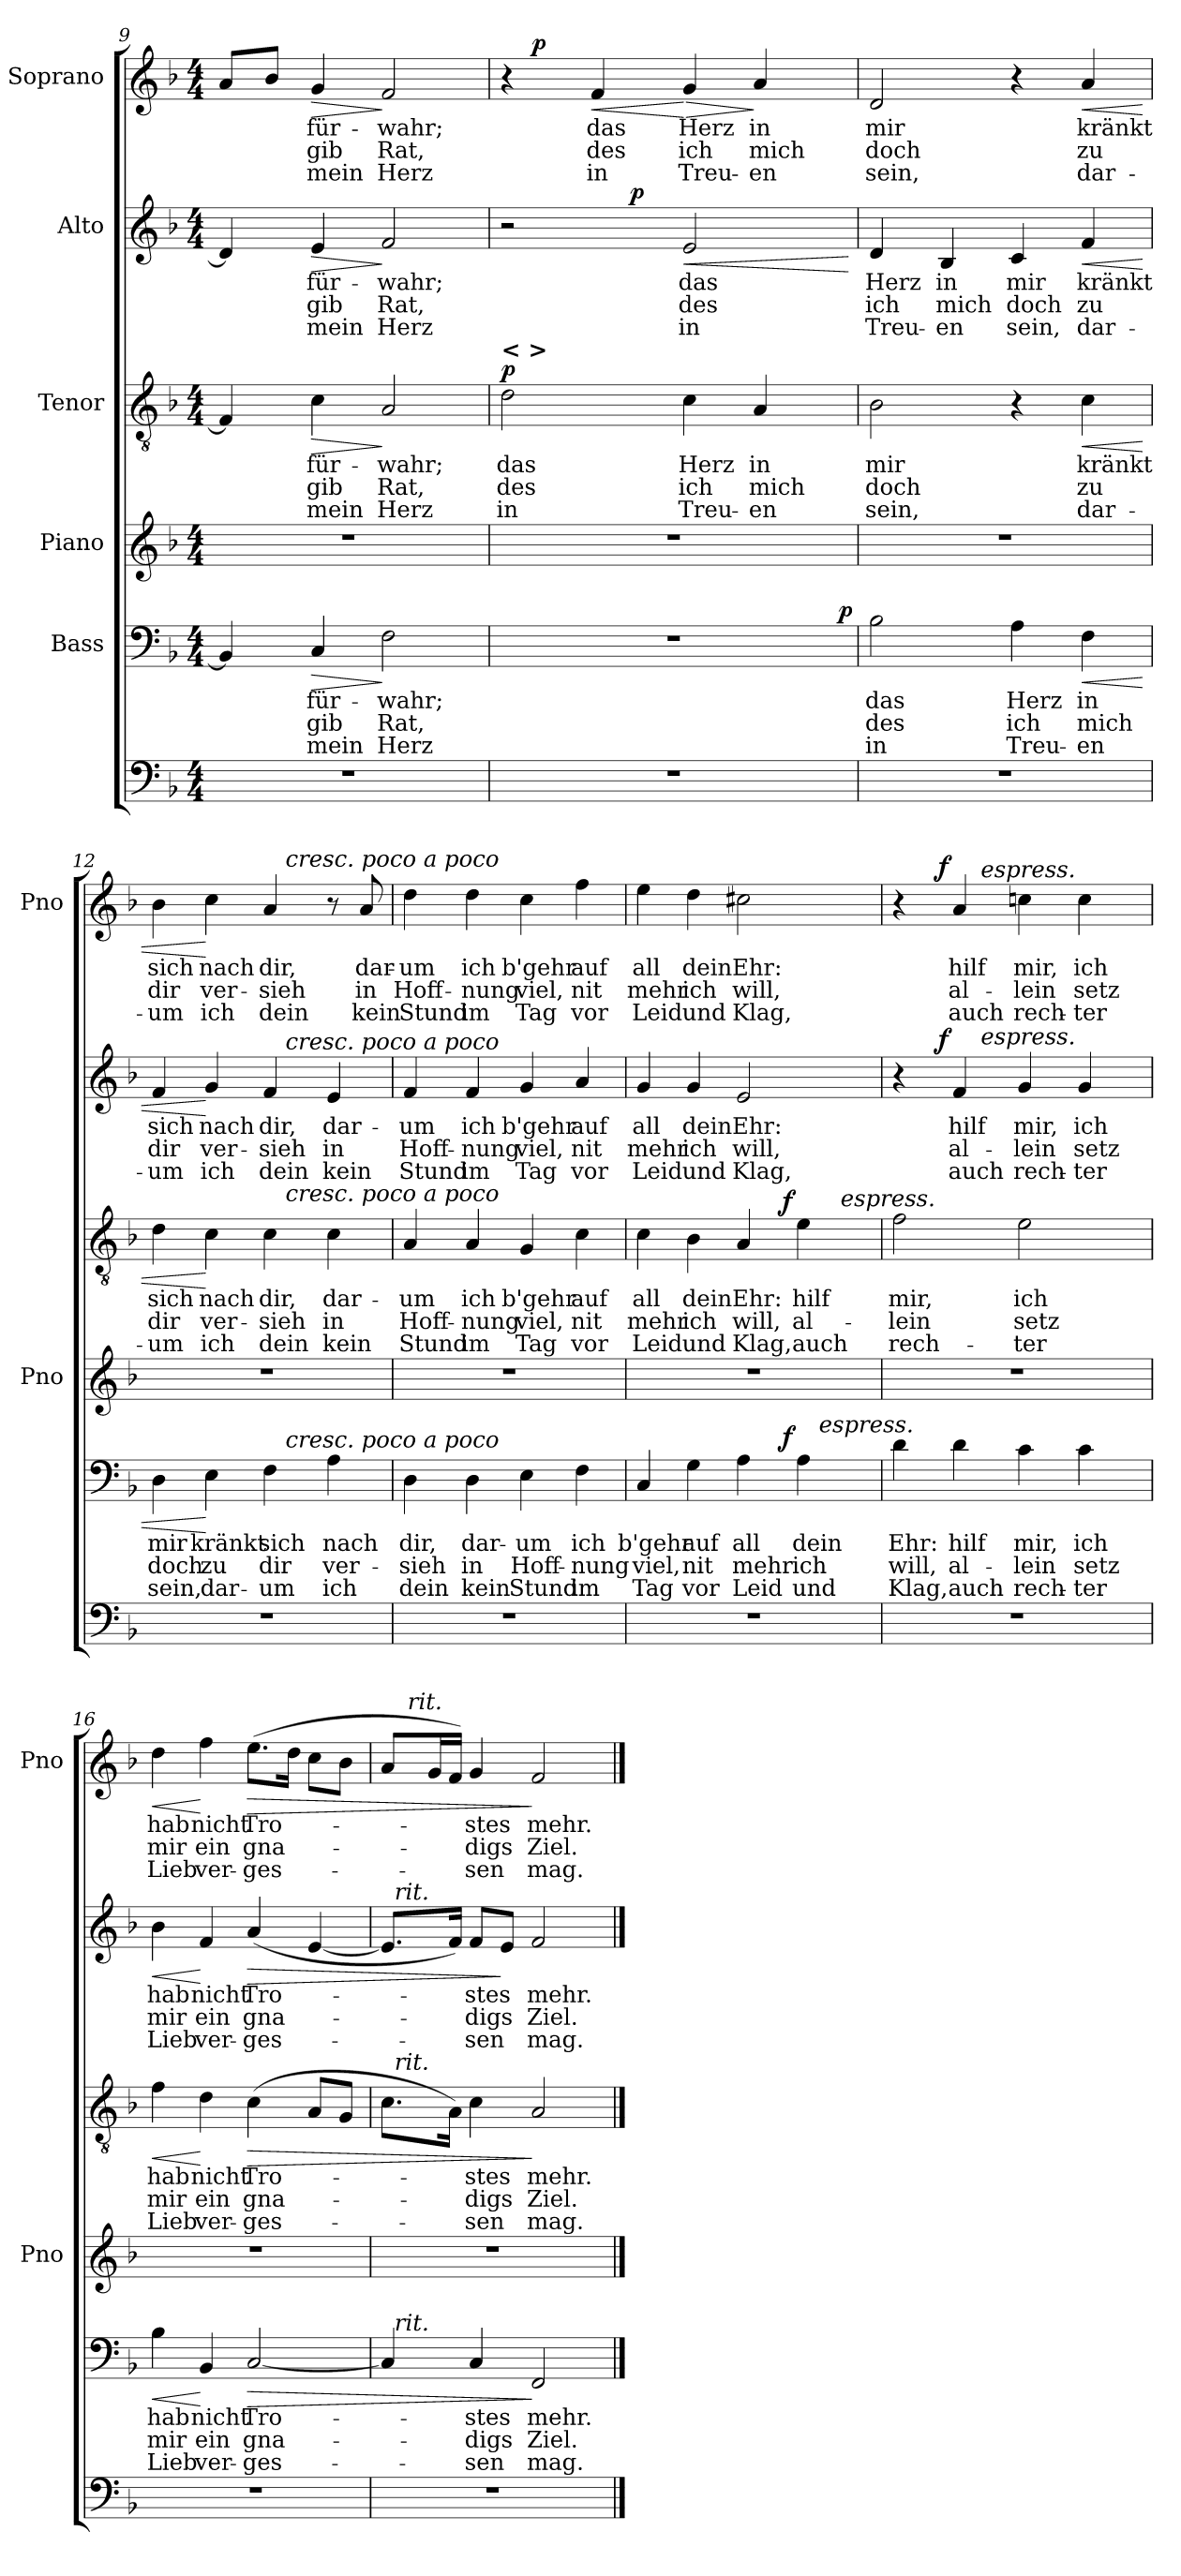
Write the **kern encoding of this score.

**kern	**kern	**text	**text	**text	**dynam	**kern	**kern	**text	**text	**text	**dynam	**kern	**text	**text	**text	**dynam	**kern	**text	**text	**text	**dynam
*part6	*part5	*part5	*part5	*part5	*part5	*part4	*part3	*part3	*part3	*part3	*part3	*part2	*part2	*part2	*part2	*part2	*part1	*part1	*part1	*part1	*part1
*staff6	*staff5	*staff5	*staff5	*staff5	*staff5	*staff4	*staff3	*staff3	*staff3	*staff3	*staff3	*staff2	*staff2	*staff2	*staff2	*staff2	*staff1	*staff1	*staff1	*staff1	*staff1
*	*I"Bass	*	*	*	*	*I"Piano	*I"Tenor	*	*	*	*	*I"Alto	*	*	*	*	*I"Soprano	*	*	*	*
*	*	*	*	*	*	*I'Pno	*	*	*	*	*	*	*	*	*	*	*I'Pno	*	*	*	*
!!LO:PB:g=z
*clefF4	*clefF4	*	*	*	*	*clefG2	*clefGv2	*	*	*	*	*clefG2	*	*	*	*	*clefG2	*	*	*	*
*k[b-]	*k[b-]	*	*	*	*	*k[b-]	*k[b-]	*	*	*	*	*k[b-]	*	*	*	*	*k[b-]	*	*	*	*
*F:	*F:	*	*	*	*	*F:	*F:	*	*	*	*	*F:	*	*	*	*	*F:	*	*	*	*
*M4/4	*M4/4	*	*	*	*	*M4/4	*M4/4	*	*	*	*	*M4/4	*	*	*	*	*M4/4	*	*	*	*
=9	=9	=9	=9	=9	=9	=9	=9	=9	=9	=9	=9	=9	=9	=9	=9	=9	=9	=9	=9	=9	=9
1r	4BB-/]	.	.	.	.	1r	4F/]	.	.	.	.	4d/]	.	.	.	.	8a/L	.	.	.	.
.	.	.	.	.	.	.	.	.	.	.	.	.	.	.	.	.	8b-/J	.	.	.	.
!	!	!	!	!	!LO:HP:b	!	!	!	!	!	!LO:HP:b	!	!	!	!	!LO:HP:b	!	!	!	!	!LO:HP:b
.	4C/	für-	gib	mein	>	.	4c\	für-	gib	mein	>	4e/	für-	gib	mein	>	4g/	für-	gib	mein	>
.	2F\	-wahr;	Rat,	Herz	]	.	2A/	-wahr;	Rat,	Herz	]	2f/	-wahr;	Rat,	Herz	]	2f/	-wahr;	Rat,	Herz	]
=10	=10	=10	=10	=10	=10	=10	=10	=10	=10	=10	=10	=10	=10	=10	=10	=10	=10	=10	=10	=10	=10
!	!	!	!	!	!	!	!LO:TX:a:B:t=< >	!	!	!	!	!	!	!	!	!	!	!	!	!	!
!	!	!	!	!	!	!	!	!	!	!	!LO:DY:a	!	!	!	!	!	!	!	!	!	!
*	*^	*	*	*	*	*	*	*	*	*	*	*^	*	*	*	*	*^	*	*	*	*
1r	1r	2ryy	.	.	.	.	1r	2d\	das	des	in	p	2r	4ryy	.	.	.	.	4r	16ryy	.	.	.	.
!	!	!	!	!	!	!	!	!	!	!	!	!	!	!	!	!	!	!	!	!	!	!	!	!LO:DY:a
.	.	.	.	.	.	.	.	.	.	.	.	.	.	.	.	.	.	.	.	2...ryy	.	.	.	p
!	!	!	!	!	!	!	!	!	!	!	!	!	!	!	!	!	!	!	!	!	!	!	!	!LO:HP:b
.	.	.	.	.	.	.	.	.	.	.	.	.	.	16.ryy	.	.	.	.	4f/	.	das	des	in	<
!	!	!	!	!	!	!	!	!	!	!	!	!	!	!	!	!	!	!LO:DY:a	!	!	!	!	!	!
.	.	.	.	.	.	.	.	.	.	.	.	.	.	2ryy	.	.	.	p	.	.	.	.	.	.
!	!	!	!	!	!	!	!	!	!	!	!	!	!	!	!	!	!	!LO:HP:b	!	!	!	!	!	!
!	!	!	!	!	!	!	!	!	!	!	!	!	!	!	!	!	!	!LO:HP:n=1:b	!	!	!	!	!	!LO:HP:n=1:b
.	.	4...ryy	.	.	.	.	.	4c\	Herz	ich	Treu-	.	2e/	.	das	des	in	< >	4g/	.	Herz	ich	Treu-	[ >
.	.	.	.	.	.	.	.	4A/	in	mich	-en	.	.	.	.	.	.	.	4a/	.	in	mich	-en	]
.	.	.	.	.	.	.	.	.	.	.	.	.	.	8ryy	.	.	.	.	.	.	.	.	.	.
!	!	!	!	!	!	!LO:DY:a	!	!	!	!	!	!	!	!	!	!	!	!	!	!	!	!	!	!
.	.	32ryy	.	.	.	p	.	.	.	.	.	.	.	32ryy	.	.	.	.	.	.	.	.	.	.
.	.	.	.	.	.	.	.	.	.	.	.	.	.	.	.	.	.	[	.	.	.	.	.	.
=11	=11	=11	=11	=11	=11	=11	=11	=11	=11	=11	=11	=11	=11	=11	=11	=11	=11	=11	=11	=11	=11	=11	=11	=11
!	!LO:TX:a:B:t=< >	!	!	!	!	!	!	!	!	!	!	!	!	!	!	!	!	!	!	!	!	!	!	!
*	*	*	*	*	*	*	*	*	*	*	*	*	*v	*v	*	*	*	*	*	*	*	*	*	*
*	*v	*v	*	*	*	*	*	*	*	*	*	*	*	*	*	*	*	*v	*v	*	*	*	*
1r	2B-\	das	des	in	.	1r	2B-\	mir	doch	sein,	.	4d/	Herz	ich	Treu-	.	2d/	mir	doch	sein,	.
.	.	.	.	.	.	.	.	.	.	.	.	4B-/	in	mich	-en	]	.	.	.	.	.
.	4A\	Herz	ich	Treu-	.	.	4r	.	.	.	.	4c/	mir	doch	sein,	.	4r	.	.	.	.
!	!	!	!	!	!LO:HP:b	!	!	!	!	!	!LO:HP:b	!	!	!	!	!LO:HP:b	!	!	!	!	!LO:HP:b
.	4F\	in	mich	-en	<	.	4c\	kränkt	zu	dar-	<	4f/	kränkt	zu	dar-	<	4a/	kränkt	zu	dar-	<
=12	=12	=12	=12	=12	=12	=12	=12	=12	=12	=12	=12	=12	=12	=12	=12	=12	=12	=12	=12	=12	=12
*	*^	*	*	*	*	*	*^	*	*	*	*	*^	*	*	*	*	*^	*	*	*	*
1r	4D\	2ryy	mir	doch	sein,	.	1r	4d\	2ryy	sich	dir	-um	.	4f/	2ryy	sich	dir	-um	.	4b-\	2ryy	sich	dir	-um	.
.	4E\	.	kränkt	zu	dar-	[	.	4c\	.	nach	ver-	ich	[	4g/	.	nach	ver-	ich	[	4cc\	.	nach	ver-	ich	[
.	4F\	16ryy	sich	dir	-um	.	.	4c\	16ryy	dir,	-sieh	dein	.	4f/	16ryy	dir,	-sieh	dein	.	4a/	16ryy	dir,	-sieh	dein	.
!	!	!	!	!	!	!	!	!	!	!	!	!	!	!	!	!	!	!	!	!	!LO:TX:a:i:t=cresc. poco a poco	!	!	!	!
!	!	!	!	!	!	!	!	!	!	!	!	!	!	!	!LO:TX:a:i:t=cresc. poco a poco	!	!	!	!	!	!	!	!	!	!
!	!	!	!	!	!	!	!	!	!LO:TX:a:i:t=cresc. poco a poco	!	!	!	!	!	!	!	!	!	!	!	!	!	!	!	!
!	!	!LO:TX:a:i:t=cresc. poco a poco	!	!	!	!	!	!	!	!	!	!	!	!	!	!	!	!	!	!	!	!	!	!	!
.	.	4..ryy	.	.	.	.	.	.	4..ryy	.	.	.	.	.	4..ryy	.	.	.	.	.	4..ryy	.	.	.	.
.	4A\	.	nach	ver-	ich	.	.	4c\	.	dar-	in	kein	.	4e/	.	dar-	in	kein	.	8r	.	.	.	.	.
.	.	.	.	.	.	.	.	.	.	.	.	.	.	.	.	.	.	.	.	8a/	.	dar-	in	kein	.
*	*	*	*	*	*	*	*	*v	*v	*	*	*	*	*	*	*	*	*	*	*v	*v	*	*	*	*
*	*v	*v	*	*	*	*	*	*	*	*	*	*	*v	*v	*	*	*	*	*	*	*	*	*
=13	=13	=13	=13	=13	=13	=13	=13	=13	=13	=13	=13	=13	=13	=13	=13	=13	=13	=13	=13	=13	=13
1r	4D\	dir,	-sieh	dein	.	1r	4A/	-um	Hoff-	Stund	.	4f/	-um	Hoff-	Stund	.	4dd\	-um	Hoff-	Stund	.
.	4D\	dar-	in	kein	.	.	4A/	ich	-nung	im	.	4f/	ich	-nung	im	.	4dd\	ich	-nung	im	.
.	4E\	-um	Hoff-	Stund	.	.	4G/	b'gehr	viel,	Tag	.	4g/	b'gehr	viel,	Tag	.	4cc\	b'gehr	viel,	Tag	.
.	4F\	ich	-nung	im	.	.	4c\	auf	nit	vor	.	4a/	auf	nit	vor	.	4ff\	auf	nit	vor	.
!!LO:LB:g=z
=14	=14	=14	=14	=14	=14	=14	=14	=14	=14	=14	=14	=14	=14	=14	=14	=14	=14	=14	=14	=14	=14
*	*^	*	*	*	*	*	*^	*	*	*	*	*	*	*	*	*	*	*	*	*	*
*	*	*^	*	*	*	*	*	*	*^	*	*	*	*	*	*	*	*	*	*	*	*	*	*
1r	4C/	2ryy	2ryy	b'gehr	viel,	Tag	.	1r	4c\	2ryy	2..ryy	all	mehr	Leid	.	4g/	all	mehr	Leid	.	4ee\	all	mehr	Leid	.
.	4G\	.	.	auf	nit	vor	.	.	4B-\	.	.	dein	ich	und	.	4g/	dein	ich	und	.	4dd\	dein	ich	und	.
.	4A\	8..ryy	4ryy	all	mehr	Leid	.	.	4A/	8..ryy	.	Ehr:	will,	Klag,	.	2e/	Ehr:	will,	Klag,	.	2cc#X\	Ehr:	will,	Klag,	.
!	!	!	!	!	!	!	!LO:DY:a	!	!	!	!	!	!	!	!LO:DY:a	!	!	!	!	!	!	!	!	!	!
.	.	4ryy	.	.	.	.	f	.	.	4ryy	.	.	.	.	f	.	.	.	.	.	.	.	.	.	.
.	4A\	.	16ryy	dein	ich	und	.	.	4e\	.	.	hilf	al-	auch	.	.	.	.	.	.	.	.	.	.	.
!	!	!	!LO:TX:a:i:t=espress.	!	!	!	!	!	!	!	!	!	!	!	!	!	!	!	!	!	!	!	!	!	!
.	.	.	8.ryy	.	.	.	.	.	.	.	.	.	.	.	.	.	.	.	.	.	.	.	.	.	.
!	!	!	!	!	!	!	!	!	!	!	!LO:TX:a:i:t=espress.	!	!	!	!	!	!	!	!	!	!	!	!	!	!
.	.	.	.	.	.	.	.	.	.	.	8ryy	.	.	.	.	.	.	.	.	.	.	.	.	.	.
.	.	32ryy	.	.	.	.	.	.	.	32ryy	.	.	.	.	.	.	.	.	.	.	.	.	.	.	.
*	*v	*v	*v	*	*	*	*	*	*v	*v	*v	*	*	*	*	*	*	*	*	*	*	*	*	*	*
=15	=15	=15	=15	=15	=15	=15	=15	=15	=15	=15	=15	=15	=15	=15	=15	=15	=15	=15	=15	=15	=15
*	*	*	*	*	*	*	*	*	*	*	*	*^	*	*	*	*	*^	*	*	*	*
*	*	*	*	*	*	*	*	*	*	*	*	*	*^	*	*	*	*	*	*^	*	*	*	*
1r	4d\	Ehr:	will,	Klag,	.	1r	2f\	mir,	-lein	rech-	.	4r	8..ryy	4ryy	.	.	.	.	4r	8..ryy	4ryy	.	.	.	.
!	!	!	!	!	!	!	!	!	!	!	!	!	!	!	!	!	!	!LO:DY:a	!	!	!	!	!	!	!LO:DY:a
.	.	.	.	.	.	.	.	.	.	.	.	.	2ryy	.	.	.	.	f	.	2ryy	.	.	.	.	f
.	4d\	hilf	al-	auch	.	.	.	.	.	.	.	4f/	.	16.ryy	hilf	al-	auch	.	4a/	.	16.ryy	hilf	al-	auch	.
!	!	!	!	!	!	!	!	!	!	!	!	!	!	!	!	!	!	!	!	!	!LO:TX:a:i:t=espress.	!	!	!	!
!	!	!	!	!	!	!	!	!	!	!	!	!	!	!LO:TX:a:i:t=espress.	!	!	!	!	!	!	!	!	!	!	!
.	.	.	.	.	.	.	.	.	.	.	.	.	.	2ryy	.	.	.	.	.	.	2ryy	.	.	.	.
.	4c\	mir,	-lein	rech-	.	.	2e\	ich	setz	-ter	.	4g/	.	.	mir,	-lein	rech-	.	4ccn\	.	.	mir,	-lein	rech-	.
.	.	.	.	.	.	.	.	.	.	.	.	.	4ryy	.	.	.	.	.	.	4ryy	.	.	.	.	.
.	4c\	ich	setz	-ter	.	.	.	.	.	.	.	4g/	.	.	ich	setz	-ter	.	4cc\	.	.	ich	setz	-ter	.
.	.	.	.	.	.	.	.	.	.	.	.	.	.	8ryy	.	.	.	.	.	.	8ryy	.	.	.	.
.	.	.	.	.	.	.	.	.	.	.	.	.	32ryy	32ryy	.	.	.	.	.	32ryy	32ryy	.	.	.	.
=16	=16	=16	=16	=16	=16	=16	=16	=16	=16	=16	=16	=16	=16	=16	=16	=16	=16	=16	=16	=16	=16	=16	=16	=16	=16
!	!	!	!	!	!LO:HP:b	!	!	!	!	!	!LO:HP:b	!	!	!	!	!	!	!LO:HP:b	!	!	!	!	!	!	!LO:HP:b
*	*	*	*	*	*	*	*	*	*	*	*	*v	*v	*v	*	*	*	*	*	*	*	*	*	*	*
*	*	*	*	*	*	*	*	*	*	*	*	*	*	*	*	*	*v	*v	*v	*	*	*	*
1r	4B-\	hab	mir	Lieb	<	1r	4f\	hab	mir	Lieb	<	4b-\	hab	mir	Lieb	<	4dd\	hab	mir	Lieb	<
.	4BB-/	nicht	ein	-ver-	[	.	4d\	nicht	ein	ver-	[	4f/	nicht	ein	ver-	[	4ff\	nicht	ein	ver-	[
!	!	!	!	!	!LO:HP:b	!	!	!	!	!	!LO:HP:b	!	!	!	!	!LO:HP:b	!	!	!	!	!LO:HP:b
.	[2C/	Tro-	gna-	-ges-	>	.	(4c\	Tro-	gna-	-ges-	>	(4a/	Tro-	gna-	-ges-	>	(8.ee\L	Tro-	gna-	-ges-	>
.	.	.	.	.	.	.	.	.	.	.	.	.	.	.	.	.	16dd\Jk	.	.	.	.
.	.	.	.	.	.	.	8A/L	.	.	.	.	[4e/	.	.	.	.	8cc\L	.	.	.	.
.	.	.	.	.	.	.	8G/J	.	.	.	.	.	.	.	.	.	8b-\J	.	.	.	.
=17	=17	=17	=17	=17	=17	=17	=17	=17	=17	=17	=17	=17	=17	=17	=17	=17	=17	=17	=17	=17	=17
*	*^	*	*	*	*	*	*^	*	*	*	*	*^	*	*	*	*	*^	*	*	*	*
1r	4C/]	32ryy	.	.	.	.	1r	8.c\L	32ryy	.	.	.	.	8.e/L]	32ryy	.	.	.	.	8a/L	16ryy	.	.	.	.
!	!	!	!	!	!	!	!	!	!	!	!	!	!	!	!LO:TX:a:i:t=rit.	!	!	!	!	!	!	!	!	!	!
!	!	!	!	!	!	!	!	!	!LO:TX:a:i:t=rit.	!	!	!	!	!	!	!	!	!	!	!	!	!	!	!	!
!	!	!LO:TX:a:i:t=rit.	!	!	!	!	!	!	!	!	!	!	!	!	!	!	!	!	!	!	!	!	!	!	!
.	.	2ryy	.	.	.	.	.	.	2ryy	.	.	.	.	.	2ryy	.	.	.	.	.	.	.	.	.	.
!	!	!	!	!	!	!	!	!	!	!	!	!	!	!	!	!	!	!	!	!	!LO:TX:a:i:t=rit.	!	!	!	!
.	.	.	.	.	.	.	.	.	.	.	.	.	.	.	.	.	.	.	.	.	2...ryy	.	.	.	.
.	.	.	.	.	.	.	.	.	.	.	.	.	.	.	.	.	.	.	.	16g/L	.	.	.	.	.
.	.	.	.	.	.	.	.	16A\Jk)	.	.	.	.	.	16f/Jk)	.	.	.	.	.	16f/JJ)	.	.	.	.	.
.	4C/	.	-stes	-digs	-sen	.	.	4c\	.	-stes	-digs	-sen	.	8f/L	.	-stes	-digs	-sen	.	4g/	.	-stes	-digs	-sen	.
.	.	.	.	.	.	.	.	.	.	.	.	.	.	8e/J	.	.	.	.	]	.	.	.	.	.	.
.	2FF/	.	mehr.	Ziel.	mag.	]	.	2A/	.	mehr.	Ziel.	mag.	]	2f/	.	mehr.	Ziel.	mag.	.	2f/	.	mehr.	Ziel.	mag.	]
.	.	4...ryy	.	.	.	.	.	.	4...ryy	.	.	.	.	.	4...ryy	.	.	.	.	.	.	.	.	.	.
*	*	*	*	*	*	*	*	*v	*v	*	*	*	*	*	*	*	*	*	*	*v	*v	*	*	*	*
*	*v	*v	*	*	*	*	*	*	*	*	*	*	*v	*v	*	*	*	*	*	*	*	*	*
==	==	==	==	==	==	==	==	==	==	==	==	==	==	==	==	==	==	==	==	==	==
*-	*-	*-	*-	*-	*-	*-	*-	*-	*-	*-	*-	*-	*-	*-	*-	*-	*-	*-	*-	*-	*-
